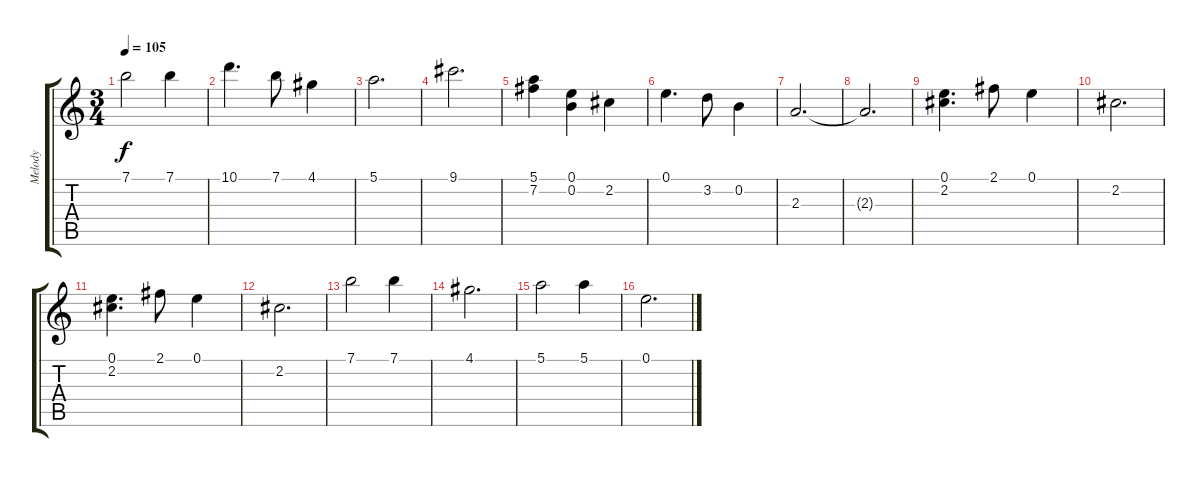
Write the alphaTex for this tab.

\track ("Melody" "Melody") {instrument electricguitarjazz}
\staff {score tabs}
\tuning (E4 B3 G3 D3 A2 E2) {hide}
\ts (3 4)
\tempo 105
\clef g2
\ks c
7.1.2{dy f} 7.1.4 |
10.1.4{d} 7.1.8 4.1.4 |
5.1.2{d} |
9.1.2{d} |
(5.1 7.2).4 (0.1 0.2).4 2.2.4 |
0.1.4{d} 3.2.8 0.2.4 |
2.3.2{d} |
2.3{t}.2{d} |
(0.1 2.2).4{d} 2.1.8 0.1.4 |
2.2.2{d} |
(0.1 2.2).4{d} 2.1.8 0.1.4 |
2.2.2{d} |
7.1.2 7.1.4 |
4.1.2{d} |
5.1.2 5.1.4 |
0.1.2{d}
